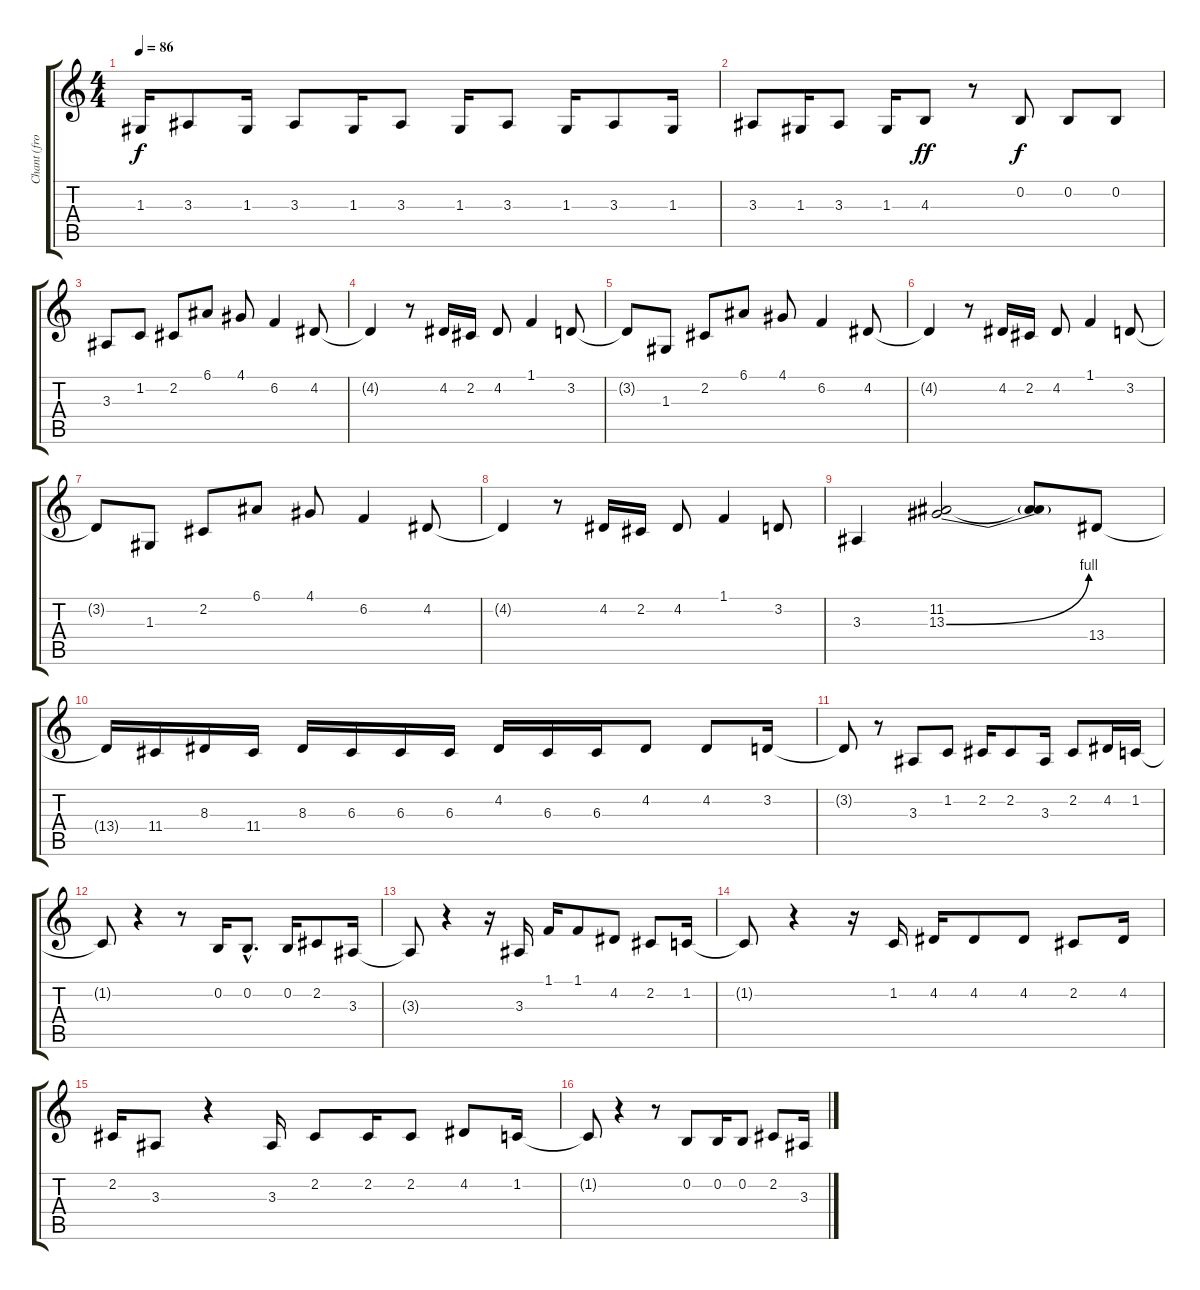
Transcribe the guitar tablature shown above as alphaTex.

\track ("Chant (from MIDI)" "Chant (fro") {instrument trumpet}
\staff {score tabs}
\tuning (E4 B3 G3 D3 A2 E2) {hide}
\ts (4 4)
\tempo 86
\clef g2
\ks c
1.3.16{dy f} 3.3.8 1.3.16 3.3.8 1.3.16 3.3.8 1.3.16 3.3.8 1.3.16 3.3.8 1.3.16 |
3.3.8 1.3.16 3.3.8 1.3.16 4.3.8{dy ff} r.8 0.2.8{dy f} 0.2.8 0.2.8 |
3.3.8 1.2.8 2.2.8 6.1.8 4.1.8 6.2.4 4.2.8 |
4.2{t}.4 r.8 4.2.16 2.2.16 4.2.8 1.1.4 3.2.8 |
3.2{t}.8 1.3.8 2.2.8 6.1.8 4.1.8 6.2.4 4.2.8 |
4.2{t}.4 r.8 4.2.16 2.2.16 4.2.8 1.1.4 3.2.8 |
3.2{t}.8 1.3.8 2.2.8 6.1.8 4.1.8 6.2.4 4.2.8 |
4.2{t}.4 r.8 4.2.16 2.2.16 4.2.8 1.1.4 3.2.8 |
3.3.4 (11.2 13.3{be (bend 0 0 60 4)}).2 (11.2{t} 13.3{t}).8 13.4.8 |
13.4{t}.16 11.4.16 8.3.16 11.4.16 8.3.16 6.3.16 6.3.16 6.3.16 4.2.16 6.3.16 6.3.16 4.2.8 4.2.8 3.2.16 |
3.2{t}.8 r.8 3.3.8 1.2.8 2.2.16 2.2.8 3.3.16 2.2.8 4.2.16 1.2.16 |
1.2{t}.8 r.4 r.8 0.2.16 0.2{hac}.8{d} 0.2.16 2.2.8 3.3.16 |
3.3{t}.8 r.4 r.16 3.3.16 1.1.16 1.1.8 4.2.8 2.2.8 1.2.16 |
1.2{t}.8 r.4 r.16 1.2.16 4.2.16 4.2.8 4.2.8 2.2.8 4.2.16 |
2.2.16 3.3.8 r.4 3.3.16 2.2.8 2.2.16 2.2.8 4.2.8 1.2.16 |
1.2{t}.8 r.4 r.8 0.2.8 0.2.16 0.2.8 2.2.8 3.3.16
